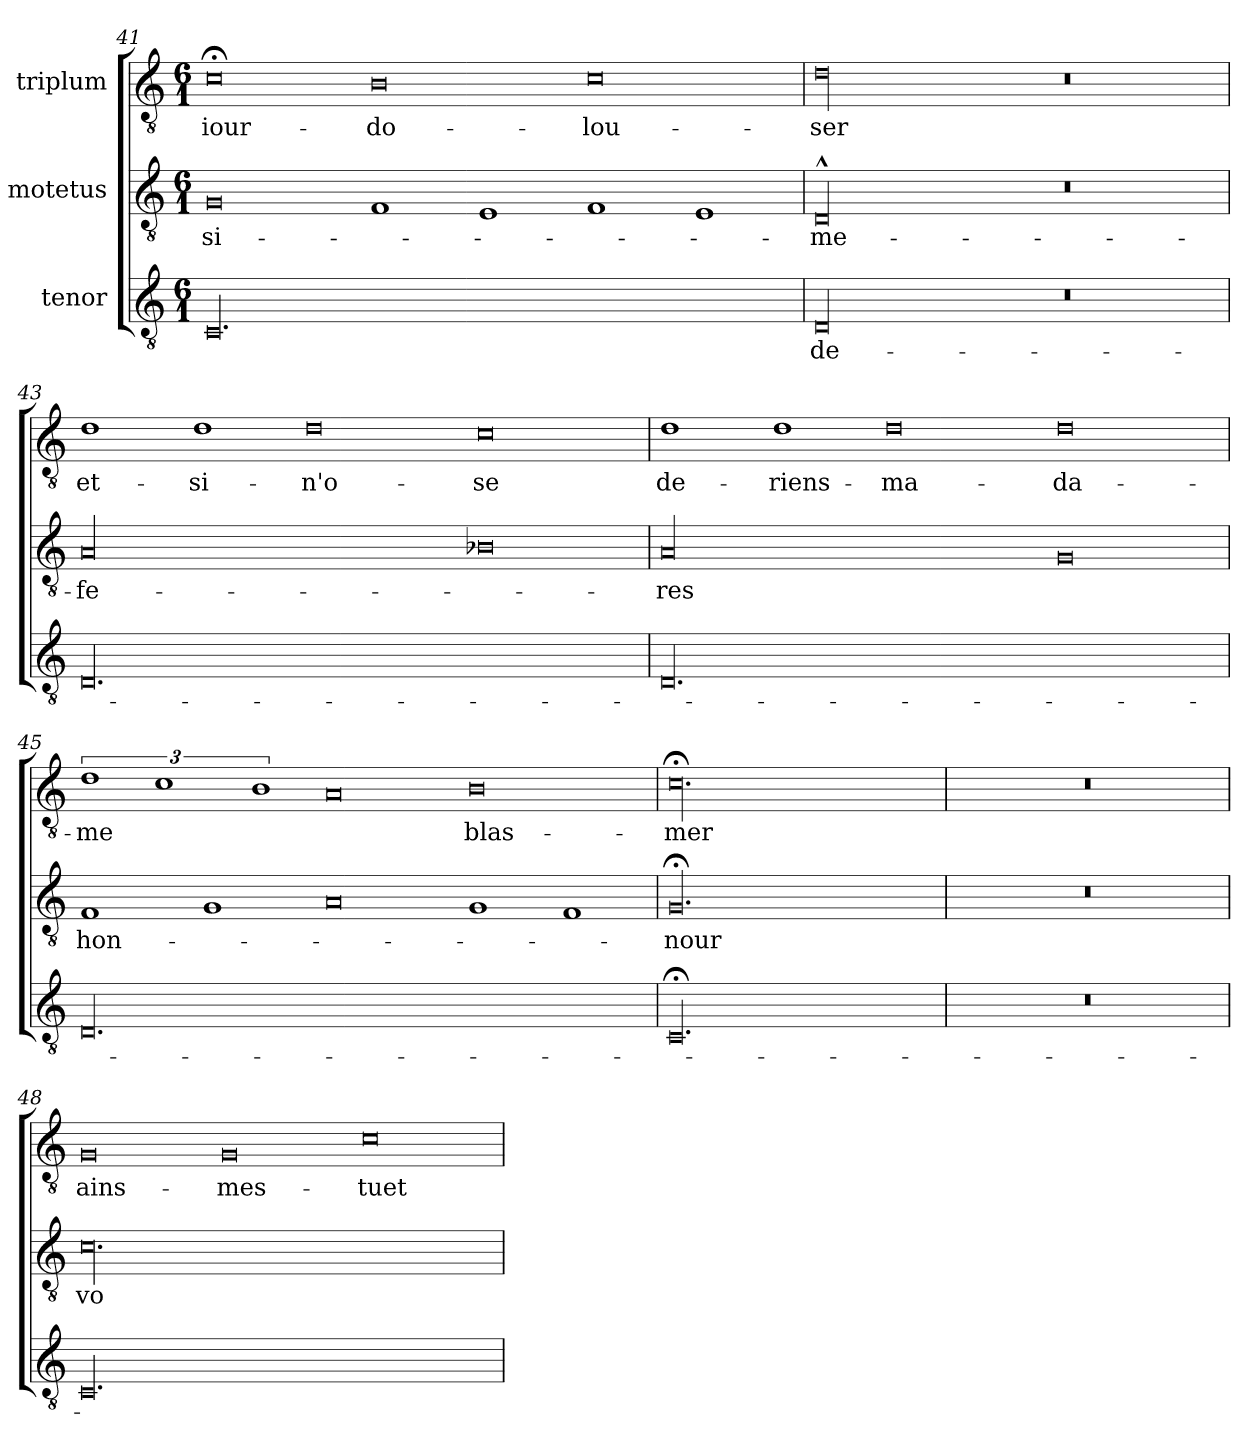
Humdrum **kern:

**kern	**text	**kern	**text	**kern	**text
*part3	*part3	*part2	*part2	*part1	*part1
*staff3	*staff3	*staff2	*staff2	*staff1	*staff1
*I"tenor	*	*I"motetus	*	*I"triplum	*
*clefGv2	*	*clefGv2	*	*clefGv2	*
*k[]	*	*k[]	*	*k[]	*
*C:	*	*C:	*	*C:	*
*M6/1	*	*M6/1	*	*M6/1	*
=41	=41	=41	=41	=41	=41
00.C/	.	0G/	si-	0c;<\	iour-
.	.	1F/	.	0B\	do-
.	.	1E/	.	.	.
.	.	1F/	.	0c\	-lou-
.	.	1E/	.	.	.
=42	=42	=42	=42	=42	=42
00D/	de-	00D^^/	me-	00d\	-ser
0r	.	0r	.	0r	.
=43	=43	=43	=43	=43	=43
00.D/	.	00A/	fe-	1d\	et-
.	.	.	.	1d\	si-
.	.	.	.	0d\	n'o-
.	.	0B-X\	.	0c\	-se
=44	=44	=44	=44	=44	=44
00.D/	.	00A/	-res	1d\	de-
.	.	.	.	1d\	riens-
.	.	.	.	0d\	ma-
.	.	0G/	.	0d\	da-
=45	=45	=45	=45	=45	=45
00.D/	.	1F/	hon-	3%2d\	-me
.	.	.	.	3%2c\	.
.	.	1G/	.	.	.
.	.	.	.	3%2B\	.
.	.	0A/	.	0A/	.
.	.	1G/	.	0B\	blas-
.	.	1F/	.	.	.
=46	=46	=46	=46	=46	=46
00.C;</	.	00.G;</	-nour	00.c;<\	-mer
=47	=47	=47	=47	=47	=47
00.r	.	00.r	.	00.r	.
=48	=48	=48	=48	=48	=48
00.C/	.	00.c\	vo-	0G/	ains-
.	.	.	.	0G/	mes-
.	.	.	.	0c\	-tuet
=	=	=	=	=	=
*-	*-	*-	*-	*-	*-
